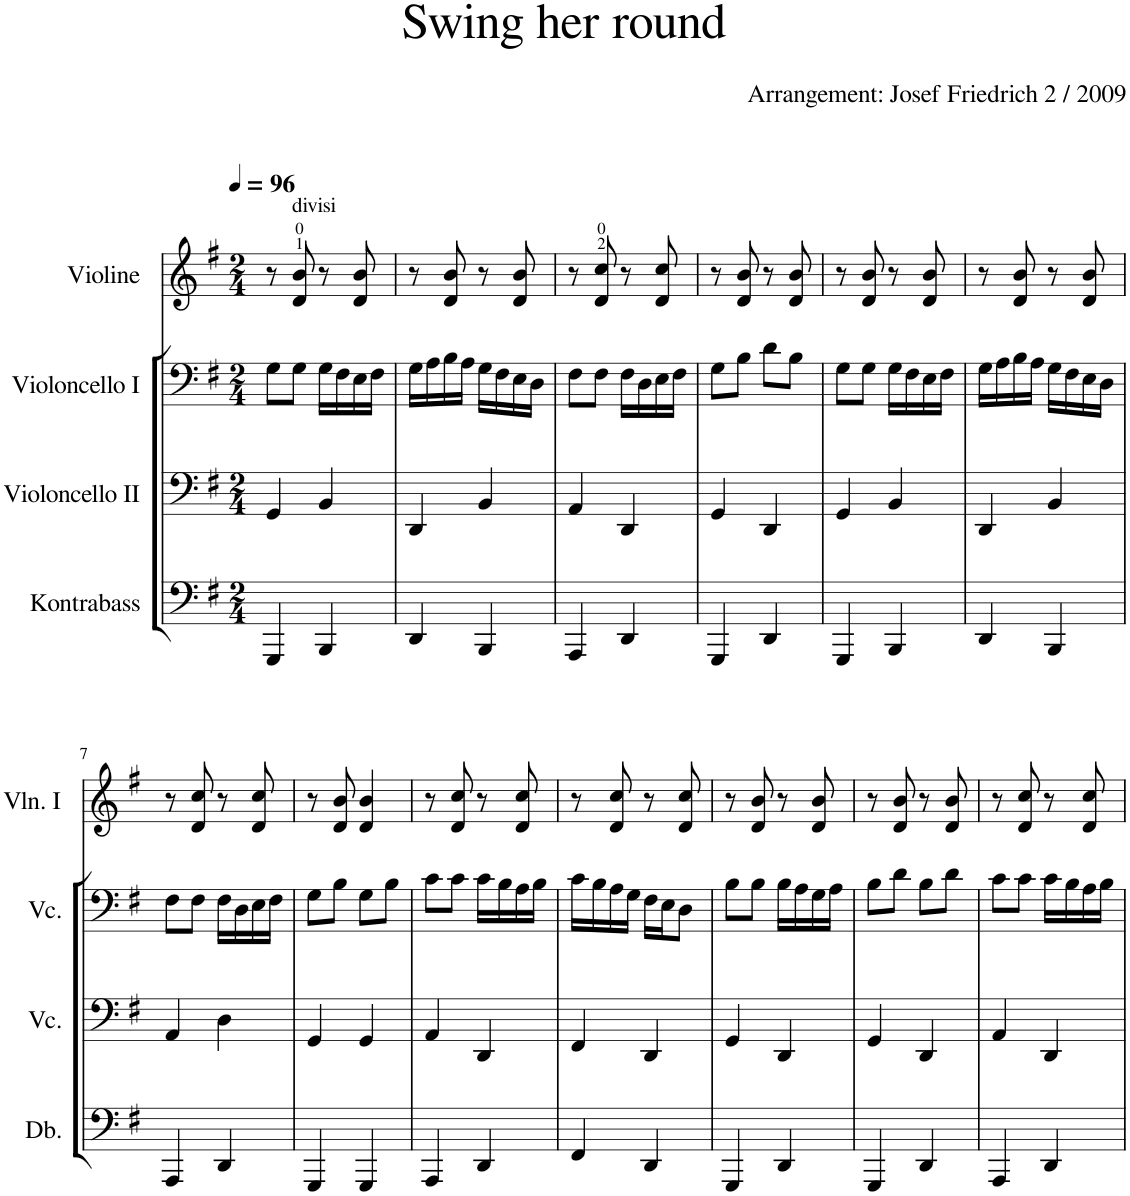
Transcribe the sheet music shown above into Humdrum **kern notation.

**kern	**kern	**kern	**kern
*part4	*part3	*part2	*part1
*staff4	*staff3	*staff2	*staff1
*I"Kontrabass	*I"Violoncello II	*I"Violoncello I	*I"Violine
*	*I'Vc.	*I'Vc.	*
*clefF4	*clefF4	*clefF4	*clefG2
*Trd7c12	*	*	*
*k[f#]	*k[f#]	*k[f#]	*k[f#]
*G:	*G:	*G:	*G:
*M2/4	*M2/4	*M2/4	*M2/4
*MM96	*MM96	*MM96	*MM96
=1	=1	=1	=1
4GGG/	4GG/	8G\L	8r
!	!	!	!LO:TX:a:t=divisi
.	.	8G\J	8d/ 8b/
4BBB/	4BB/	16G\LL	8r
.	.	16F#\	.
.	.	16E\	8d/ 8b/
.	.	16F#\JJ	.
=2	=2	=2	=2
4DD/	4DD/	16G\LL	8r
.	.	16A\	.
.	.	16B\	8d/ 8b/
.	.	16A\JJ	.
4BBB/	4BB/	16G\LL	8r
.	.	16F#\	.
.	.	16E\	8d/ 8b/
.	.	16D\JJ	.
=3	=3	=3	=3
4AAA/	4AA/	8F#\L	8r
.	.	8F#\J	8d/ 8cc/
4DD/	4DD/	16F#\LL	8r
.	.	16D\	.
.	.	16E\	8d/ 8cc/
.	.	16F#\JJ	.
=4	=4	=4	=4
4GGG/	4GG/	8G\L	8r
.	.	8B\J	8d/ 8b/
4DD/	4DD/	8d\L	8r
.	.	8B\J	8d/ 8b/
=5	=5	=5	=5
4GGG/	4GG/	8G\L	8r
.	.	8G\J	8d/ 8b/
4BBB/	4BB/	16G\LL	8r
.	.	16F#\	.
.	.	16E\	8d/ 8b/
.	.	16F#\JJ	.
=6	=6	=6	=6
4DD/	4DD/	16G\LL	8r
.	.	16A\	.
.	.	16B\	8d/ 8b/
.	.	16A\JJ	.
4BBB/	4BB/	16G\LL	8r
.	.	16F#\	.
.	.	16E\	8d/ 8b/
.	.	16D\JJ	.
!!LO:LB:g=z
=7	=7	=7	=7
4AAA/	4AA/	8F#\L	8r
.	.	8F#\J	8d/ 8cc/
4DD/	4D\	16F#\LL	8r
.	.	16D\	.
.	.	16E\	8d/ 8cc/
.	.	16F#\JJ	.
=8	=8	=8	=8
4GGG/	4GG/	8G\L	8r
.	.	8B\J	8d/ 8b/
4GGG/	4GG/	8G\L	4d/ 4b/
.	.	8B\J	.
=9	=9	=9	=9
4AAA/	4AA/	8c\L	8r
.	.	8c\J	8d/ 8cc/
4DD/	4DD/	16c\LL	8r
.	.	16B\	.
.	.	16A\	8d/ 8cc/
.	.	16B\JJ	.
=10	=10	=10	=10
4FF#/	4FF#/	16c\LL	8r
.	.	16B\	.
.	.	16A\	8d/ 8cc/
.	.	16G\JJ	.
4DD/	4DD/	16F#\LL	8r
.	.	16E\J	.
.	.	8D\J	8d/ 8cc/
=11	=11	=11	=11
4GGG/	4GG/	8B\L	8r
.	.	8B\J	8d/ 8b/
4DD/	4DD/	16B\LL	8r
.	.	16A\	.
.	.	16G\	8d/ 8b/
.	.	16A\JJ	.
=12	=12	=12	=12
4GGG/	4GG/	8B\L	8r
.	.	8d\J	8d/ 8b/
4DD/	4DD/	8B\L	8r
.	.	8d\J	8d/ 8b/
=13	=13	=13	=13
4AAA/	4AA/	8c\L	8r
.	.	8c\J	8d/ 8cc/
4DD/	4DD/	16c\LL	8r
.	.	16B\	.
.	.	16A\	8d/ 8cc/
.	.	16B\JJ	.
=	=	=	=
*-	*-	*-	*-
